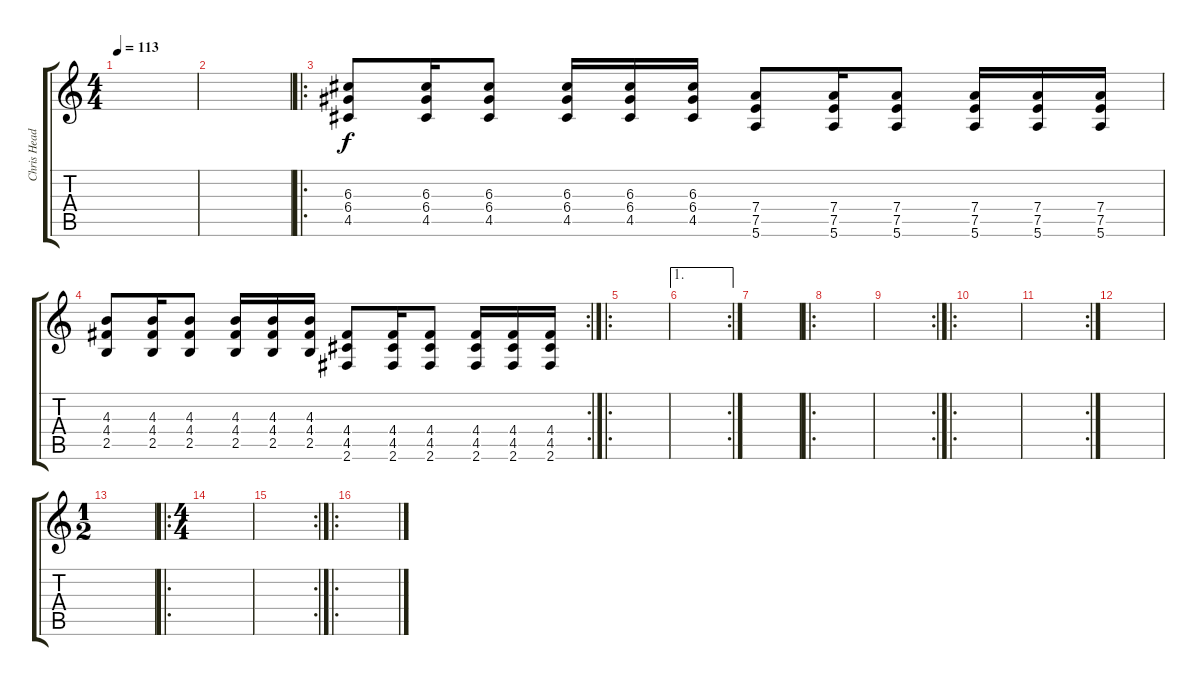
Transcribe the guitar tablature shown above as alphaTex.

\track ("Chris Head" "Chris Head") {instrument distortionguitar}
\staff {score tabs}
\tuning (E4 B3 G3 D3 A2 E2) {hide}
\ts (4 4)
\tempo 113
\clef g2
\ks c
|
|
\ro
(6.3 6.4 4.5).8 (6.3 6.4 4.5).16 (6.3 6.4 4.5).8 (6.3 6.4 4.5).16 (6.3 6.4 4.5).16 (6.3 6.4 4.5).16 (7.4 7.5 5.6).8 (7.4 7.5 5.6).16 (7.4 7.5 5.6).8 (7.4 7.5 5.6).16 (7.4 7.5 5.6).16 (7.4 7.5 5.6).16 |
\rc 2
(4.3 4.4 2.5).8 (4.3 4.4 2.5).16 (4.3 4.4 2.5).8 (4.3 4.4 2.5).16 (4.3 4.4 2.5).16 (4.3 4.4 2.5).16 (4.4 4.5 2.6).8 (4.4 4.5 2.6).16 (4.4 4.5 2.6).8 (4.4 4.5 2.6).16 (4.4 4.5 2.6).16 (4.4 4.5 2.6).16 |
\ro
|
\ae 1
\rc 2
|
|
\ro
|
\rc 2
|
\ro
|
\rc 2
|
|
\ts (1 2)
|
\ro
\ts (4 4)
|
\rc 2
|
\ro
